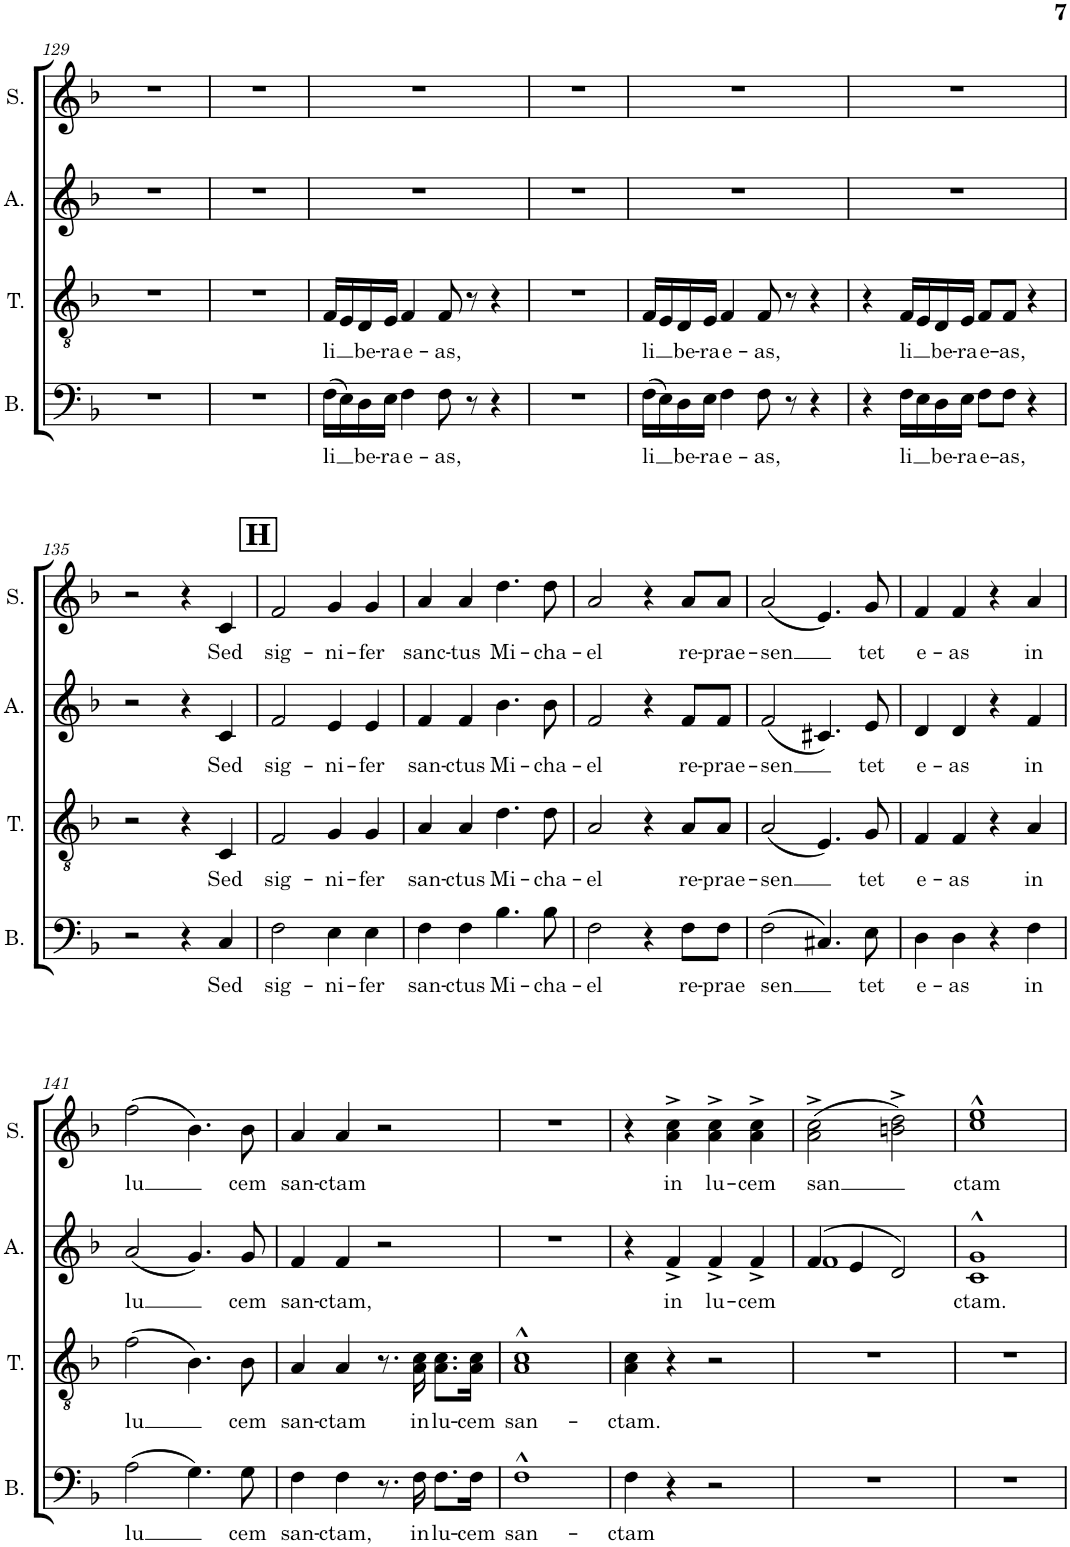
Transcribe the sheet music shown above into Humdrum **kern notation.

**kern	**text	**kern	**text	**kern	**text	**kern	**text
*part4	*part4	*part3	*part3	*part2	*part2	*part1	*part1
*staff4	*staff4	*staff3	*staff3	*staff2	*staff2	*staff1	*staff1
*I"Bass	*	*I"Tenor	*	*I"Alto	*	*I"Soprano	*
*I'B.	*	*I'T.	*	*I'A.	*	*I'S.	*
!!LO:PB:g=z
*clefF4	*	*clefGv2	*	*clefG2	*	*clefG2	*
*k[b-]	*	*k[b-]	*	*k[b-]	*	*k[b-]	*
*M4/4	*	*M4/4	*	*M4/4	*	*M4/4	*
*met(c)	*	*met(c)	*	*met(c)	*	*met(c)	*
=129	=129	=129	=129	=129	=129	=129	=129
1r	.	1r	.	1r	.	1r	.
=130	=130	=130	=130	=130	=130	=130	=130
1r	.	1r	.	1r	.	1r	.
=131	=131	=131	=131	=131	=131	=131	=131
!	!LO:LY:b	!	!LO:LY:b	!	!	!	!
(16F\LL	li	16F/LL	li	1r	.	1r	.
16E\)	.	16E/	.	.	.	.	.
!	!LO:LY:b	!	!LO:LY:b	!	!	!	!
16D\	be-	16D/	be-	.	.	.	.
!	!LO:LY:b	!	!LO:LY:b	!	!	!	!
16E\JJ	-ra	16E/JJ	-ra	.	.	.	.
!	!LO:LY:b	!	!LO:LY:b	!	!	!	!
4F\	e-	4F/	e-	.	.	.	.
!	!LO:LY:b	!	!LO:LY:b	!	!	!	!
8F\	-as,	8F/	-as,	.	.	.	.
8r	.	8r	.	.	.	.	.
4r	.	4r	.	.	.	.	.
=132	=132	=132	=132	=132	=132	=132	=132
1r	.	1r	.	1r	.	1r	.
=133	=133	=133	=133	=133	=133	=133	=133
!	!LO:LY:b	!	!LO:LY:b	!	!	!	!
(16F\LL	li	16F/LL	li	1r	.	1r	.
16E\)	.	16E/	.	.	.	.	.
!	!LO:LY:b	!	!LO:LY:b	!	!	!	!
16D\	be-	16D/	be-	.	.	.	.
!	!LO:LY:b	!	!LO:LY:b	!	!	!	!
16E\JJ	-ra	16E/JJ	-ra	.	.	.	.
!	!LO:LY:b	!	!LO:LY:b	!	!	!	!
4F\	e-	4F/	e-	.	.	.	.
!	!LO:LY:b	!	!LO:LY:b	!	!	!	!
8F\	-as,	8F/	-as,	.	.	.	.
8r	.	8r	.	.	.	.	.
4r	.	4r	.	.	.	.	.
=134	=134	=134	=134	=134	=134	=134	=134
4r	.	4r	.	1r	.	1r	.
!	!LO:LY:b	!	!LO:LY:b	!	!	!	!
16F\LL	li	16F/LL	-li	.	.	.	.
16E\	.	16E/	.	.	.	.	.
!	!LO:LY:b	!	!LO:LY:b	!	!	!	!
16D\	be-	16D/	be-	.	.	.	.
!	!LO:LY:b	!	!LO:LY:b	!	!	!	!
16E\JJ	-ra	16E/JJ	-ra	.	.	.	.
!	!LO:LY:b	!	!LO:LY:b	!	!	!	!
8F\L	e-	8F/L	e-	.	.	.	.
!	!LO:LY:b	!	!LO:LY:b	!	!	!	!
8F\J	-as,	8F/J	-as,	.	.	.	.
4r	.	4r	.	.	.	.	.
!!LO:LB:g=z
=135	=135	=135	=135	=135	=135	=135	=135
2r	.	2r	.	2r	.	2r	.
4r	.	4r	.	4r	.	4r	.
!	!LO:LY:b	!	!LO:LY:b	!	!LO:LY:b	!	!LO:LY:b
4C/	Sed	4C/	Sed	4c/	Sed	4c/	Sed
!!LO:REH:place=s1:a:B:cj:fs=14:t=H
=136	=136	=136	=136	=136	=136	=136	=136
!	!LO:LY:b	!	!LO:LY:b	!	!LO:LY:b	!	!LO:LY:b
2F\	sig-	2F/	sig-	2f/	sig-	2f/	sig-
!	!LO:LY:b	!	!LO:LY:b	!	!LO:LY:b	!	!LO:LY:b
4E\	-ni-	4G/	-ni-	4e/	-ni-	4g/	-ni-
!	!LO:LY:b	!	!LO:LY:b	!	!LO:LY:b	!	!LO:LY:b
4E\	-fer	4G/	-fer	4e/	-fer	4g/	-fer
=137	=137	=137	=137	=137	=137	=137	=137
!	!LO:LY:b	!	!LO:LY:b	!	!LO:LY:b	!	!LO:LY:b
4F\	san-	4A/	san-	4f/	san-	4a/	sanc-
!	!LO:LY:b	!	!LO:LY:b	!	!LO:LY:b	!	!LO:LY:b
4F\	-ctus	4A/	-ctus	4f/	-ctus	4a/	-tus
!	!LO:LY:b	!	!LO:LY:b	!	!LO:LY:b	!	!LO:LY:b
4.B-\	Mi-	4.d\	Mi-	4.b-\	Mi-	4.dd\	Mi-
!	!LO:LY:b	!	!LO:LY:b	!	!LO:LY:b	!	!LO:LY:b
8B-\	-cha-	8d\	-cha-	8b-\	-cha-	8dd\	-cha-
=138	=138	=138	=138	=138	=138	=138	=138
!	!LO:LY:b	!	!LO:LY:b	!	!LO:LY:b	!	!LO:LY:b
2F\	-el	2A/	-el	2f/	-el	2a/	-el
4r	.	4r	.	4r	.	4r	.
!	!LO:LY:b	!	!LO:LY:b	!	!LO:LY:b	!	!LO:LY:b
8F\L	re-	8A/L	re-	8f/L	re-	8a/L	re-
!	!LO:LY:b	!	!LO:LY:b	!	!LO:LY:b	!	!LO:LY:b
8F\J	-prae	8A/J	-prae-	8f/J	-prae-	8a/J	-prae-
=139	=139	=139	=139	=139	=139	=139	=139
!	!LO:LY:b	!	!LO:LY:b	!	!LO:LY:b	!	!LO:LY:b
(2F\	sen	(2A/	-sen	(2f/	-sen	(2a/	-sen
4.C#X/)	.	4.E/)	.	4.c#X/)	.	4.e/)	.
!	!LO:LY:b	!	!LO:LY:b	!	!LO:LY:b	!	!LO:LY:b
8E\	tet	8G/	tet	8e/	tet	8g/	tet
=140	=140	=140	=140	=140	=140	=140	=140
!	!LO:LY:b	!	!LO:LY:b	!	!LO:LY:b	!	!LO:LY:b
4D\	e-	4F/	e-	4d/	e-	4f/	e-
!	!LO:LY:b	!	!LO:LY:b	!	!LO:LY:b	!	!LO:LY:b
4D\	-as	4F/	-as	4d/	-as	4f/	-as
4r	.	4r	.	4r	.	4r	.
!	!LO:LY:b	!	!LO:LY:b	!	!LO:LY:b	!	!LO:LY:b
4F\	in	4A/	in	4f/	in	4a/	in
!!LO:LB:g=z
=141	=141	=141	=141	=141	=141	=141	=141
!	!LO:LY:b	!	!LO:LY:b	!	!LO:LY:b	!	!LO:LY:b
(2A\	lu	(2f\	lu	(2a/	lu	(2ff\	lu
4.G\)	.	4.B-\)	.	4.g/)	.	4.b-\)	.
!	!LO:LY:b	!	!LO:LY:b	!	!LO:LY:b	!	!LO:LY:b
8G\	cem	8B-\	cem	8g/	cem	8b-\	cem
=142	=142	=142	=142	=142	=142	=142	=142
!	!LO:LY:b	!	!LO:LY:b	!	!LO:LY:b	!	!LO:LY:b
4F\	san-	4A/	san-	4f/	san-	4a/	san-
!	!LO:LY:b	!	!LO:LY:b	!	!LO:LY:b	!	!LO:LY:b
4F\	-ctam,	4A/	-ctam	4f/	-ctam,	4a/	ctam
8.r	.	8.r	.	2r	.	2r	.
!	!LO:LY:b	!	!LO:LY:b	!	!	!	!
16F\	in	16A\ 16c\	in	.	.	.	.
!	!LO:LY:b	!	!LO:LY:b	!	!	!	!
8.F\L	lu-	8.A\ 8.c\L	lu-	.	.	.	.
!	!LO:LY:b	!	!LO:LY:b	!	!	!	!
16F\Jk	-cem	16A\ 16c\Jk	-cem	.	.	.	.
=143	=143	=143	=143	=143	=143	=143	=143
!	!LO:LY:b	!	!LO:LY:b	!	!	!	!
1F^^	san-	1A^^ 1c^^	san-	1r	.	1r	.
=144	=144	=144	=144	=144	=144	=144	=144
!	!LO:LY:b	!	!LO:LY:b	!	!	!	!
4F\	-ctam	4A\ 4c\	-ctam.	4r	.	4r	.
!	!	!	!	!	!LO:LY:b	!	!LO:LY:b
4r	.	4r	.	4f^/	in	4a\^ 4cc\^	in
!	!	!	!	!	!LO:LY:b	!	!LO:LY:b
2r	.	2r	.	4f^/	lu-	4a\^ 4cc\^	lu-
!	!	!	!	!	!LO:LY:b	!	!LO:LY:b
.	.	.	.	4f^/	-cem	4a\^ 4cc\^	-cem
=145	=145	=145	=145	=145	=145	=145	=145
*	*	*	*	*^	*	*	*
!	!	!	!	!	!	!	!	!LO:LY:b
1r	.	1r	.	(4f/	1f	.	(2a\^ 2cc\^	san
.	.	.	.	4e/	.	.	.	.
.	.	.	.	2d/)	.	.	2bn\^ 2dd\^)	.
*	*	*	*	*v	*v	*	*	*
=146	=146	=146	=146	=146	=146	=146	=146
!	!	!	!	!	!LO:LY:b	!	!LO:LY:b
1r	.	1r	.	1c^^ 1g^^	ctam.	1cc^^ 1ee^^	ctam
=	=	=	=	=	=	=	=
*-	*-	*-	*-	*-	*-	*-	*-
